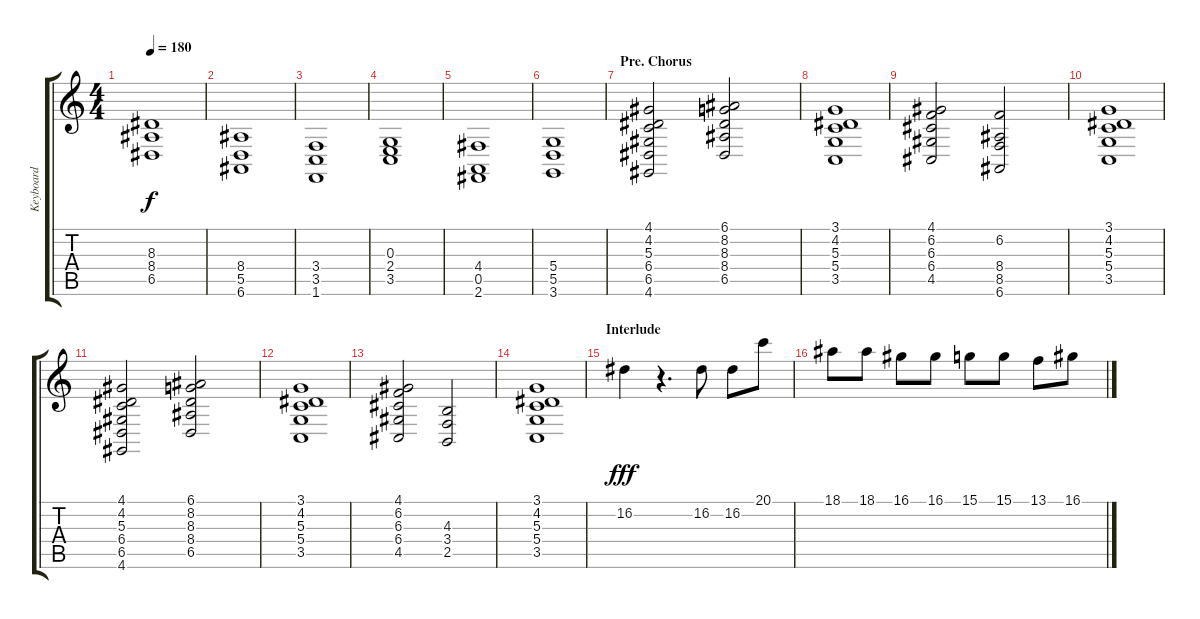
\track ("Keyboard" "Keyboard") {instrument stringensemble1}
\staff {score tabs}
\tuning (E4 B3 G3 D3 A2 E2) {hide}
\ts (4 4)
\tempo 180
\clef g2
\ks c
(8.3 8.4 6.5).1{dy f} |
(8.4 5.5 6.6).1 |
(3.4 3.5 1.6).1 |
(0.3 2.4 3.5).1 |
(4.4 0.5 2.6).1 |
(5.4 5.5 3.6).1 |
\section ("" "Pre. Chorus")
(4.1 4.2 5.3 6.4 6.5 4.6).2 (6.1 8.2 8.3 8.4 6.5).2 |
(3.1 4.2 5.3 5.4 3.5).1 |
(4.1 6.2 6.3 6.4 4.5).2 (6.2 8.4 8.5 6.6).2 |
(3.1 4.2 5.3 5.4 3.5).1 |
(4.1 4.2 5.3 6.4 6.5 4.6).2 (6.1 8.2 8.3 8.4 6.5).2 |
(3.1 4.2 5.3 5.4 3.5).1 |
(4.1 6.2 6.3 6.4 4.5).2 (4.3 3.4 2.5).2 |
(3.1 4.2 5.3 5.4 3.5).1 |
\section ("" "Interlude")
16.2.4{dy fff} r.4{d} 16.2.8 16.2.8 20.1.8 |
18.1.8 18.1.8 16.1.8 16.1.8 15.1.8 15.1.8 13.1.8 16.1.8
